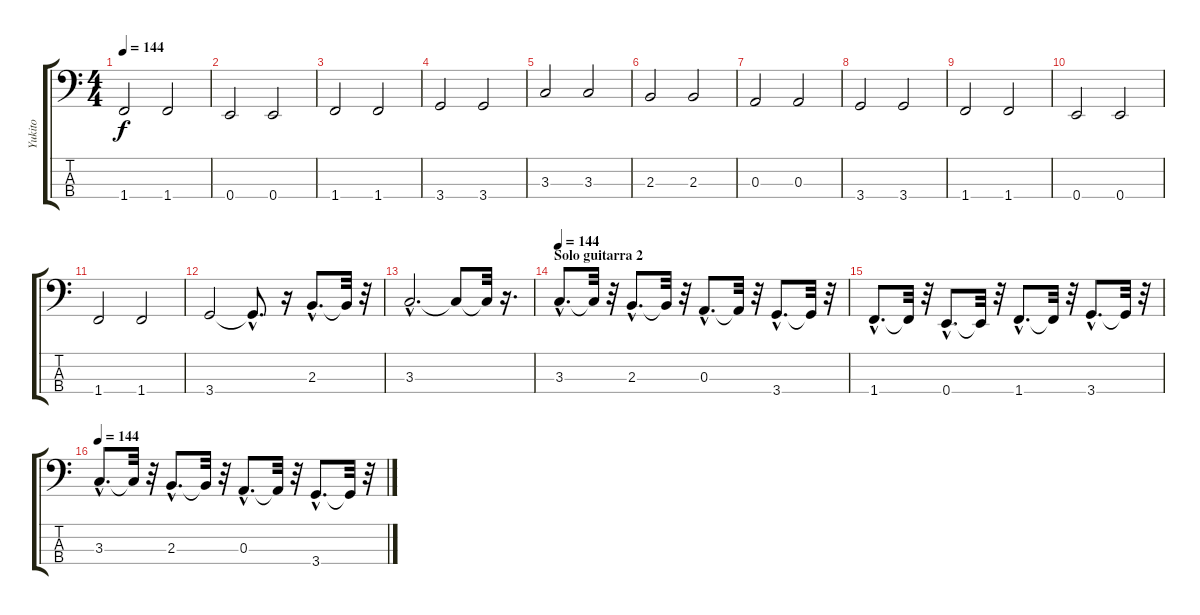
\track ("Yukito" "Yukito") {instrument electricbassfinger}
\staff {score tabs}
\tuning (G2 D2 A1 E1) {hide}
\ts (4 4)
\tempo 144
\clef f4
\ks c
1.4.2{dy f} 1.4.2 |
0.4.2 0.4.2 |
1.4.2 1.4.2 |
3.4.2 3.4.2 |
3.3.2 3.3.2 |
2.3.2 2.3.2 |
0.3.2 0.3.2 |
3.4.2 3.4.2 |
1.4.2 1.4.2 |
0.4.2 0.4.2 |
1.4.2 1.4.2 |
3.4.2 3.4{hac t}.8{d} r.16 2.3{hac}.8{d} 2.3{t}.32 r.32 |
3.3{hac}.2{d} 3.3{t}.8 3.3{t}.32 r.16{d} |
\section ("" "Solo guitarra 2")
\tempo 144
3.3{hac}.8{d} 3.3{t}.32 r.32 2.3{hac}.8{d} 2.3{t}.32 r.32 0.3{hac}.8{d} 0.3{t}.32 r.32 3.4{hac}.8{d} 3.4{t}.32 r.32 |
1.4{hac}.8{d} 1.4{t}.32 r.32 0.4{hac}.8{d} 0.4{t}.32 r.32 1.4{hac}.8{d} 1.4{t}.32 r.32 3.4{hac}.8{d} 3.4{t}.32 r.32 |
\tempo 144
3.3{hac}.8{d} 3.3{t}.32 r.32 2.3{hac}.8{d} 2.3{t}.32 r.32 0.3{hac}.8{d} 0.3{t}.32 r.32 3.4{hac}.8{d} 3.4{t}.32 r.32
